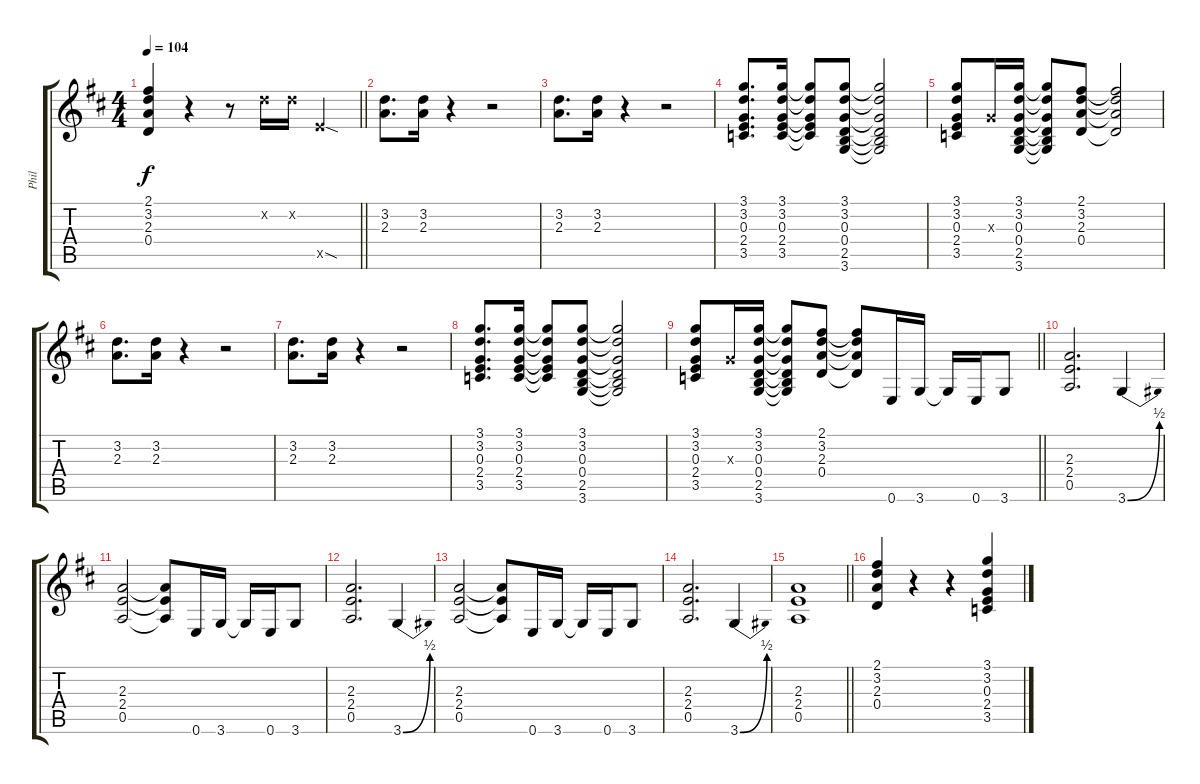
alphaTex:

\track ("Phil" "Phil") {instrument distortionguitar}
\staff {score tabs}
\tuning (E4 B3 G3 D3 A2 E2) {hide}
\ts (4 4)
\tempo 104
\clef g2
\barLineRight lightlight
\ks d
(2.1 3.2 2.3 0.4).4{dy f} r.4 r.8 3.2{x}.16 3.2{x}.16 7.5{sod x}.4 |
(3.2 2.3).8{d} (3.2 2.3).16 r.4 r.2 |
(3.2 2.3).8{d} (3.2 2.3).16 r.4 r.2 |
(3.1 3.2 0.3 2.4 3.5).8{d} (3.1 3.2 0.3 2.4 3.5).16 (3.1{t} 3.2{t} 0.3{t} 2.4{t} 3.5{t}).8 (3.1 3.2 0.3 0.4 2.5 3.6).8 (3.1{t} 3.2{t} 0.3{t} 0.4{t} 2.5{t} 3.6{t}).2 |
(3.1 3.2 0.3 2.4 3.5).8 0.3{x}.16 (3.1 3.2 0.3 0.4 2.5 3.6).16 (3.1{t} 3.2{t} 0.3{t} 0.4{t} 2.5{t} 3.6{t}).8 (2.1 3.2 2.3 0.4).8 (2.1{t} 3.2{t} 2.3{t} 0.4{t}).2 |
(3.2 2.3).8{d} (3.2 2.3).16 r.4 r.2 |
(3.2 2.3).8{d} (3.2 2.3).16 r.4 r.2 |
(3.1 3.2 0.3 2.4 3.5).8{d} (3.1 3.2 0.3 2.4 3.5).16 (3.1{t} 3.2{t} 0.3{t} 2.4{t} 3.5{t}).8 (3.1 3.2 0.3 0.4 2.5 3.6).8 (3.1{t} 3.2{t} 0.3{t} 0.4{t} 2.5{t} 3.6{t}).2 |
\barLineRight lightlight
(3.1 3.2 0.3 2.4 3.5).8 0.3{x}.16 (3.1 3.2 0.3 0.4 2.5 3.6).16 (3.1{t} 3.2{t} 0.3{t} 0.4{t} 2.5{t} 3.6{t}).8 (2.1 3.2 2.3 0.4).8 (2.1{t} 3.2{t} 2.3{t} 0.4{t}).8 0.6.16 3.6.16 3.6{t}.16 0.6.16 3.6.8 |
(2.3 2.4 0.5).2{d} 3.6{be (bend 0 0 60 2)}.4 |
(2.3 2.4 0.5).2 (2.3{t} 2.4{t} 0.5{t}).8 0.6.16 3.6.16 3.6{t}.16 0.6.16 3.6.8 |
(2.3 2.4 0.5).2{d} 3.6{be (bend 0 0 60 2)}.4 |
(2.3 2.4 0.5).2 (2.3{t} 2.4{t} 0.5{t}).8 0.6.16 3.6.16 3.6{t}.16 0.6.16 3.6.8 |
(2.3 2.4 0.5).2{d} 3.6{be (bend 0 0 60 2)}.4 |
\barLineRight lightlight
(2.3 2.4 0.5).1 |
(2.1 3.2 2.3 0.4).4 r.4 r.4 (3.1 3.2 0.3 2.4 3.5).4
